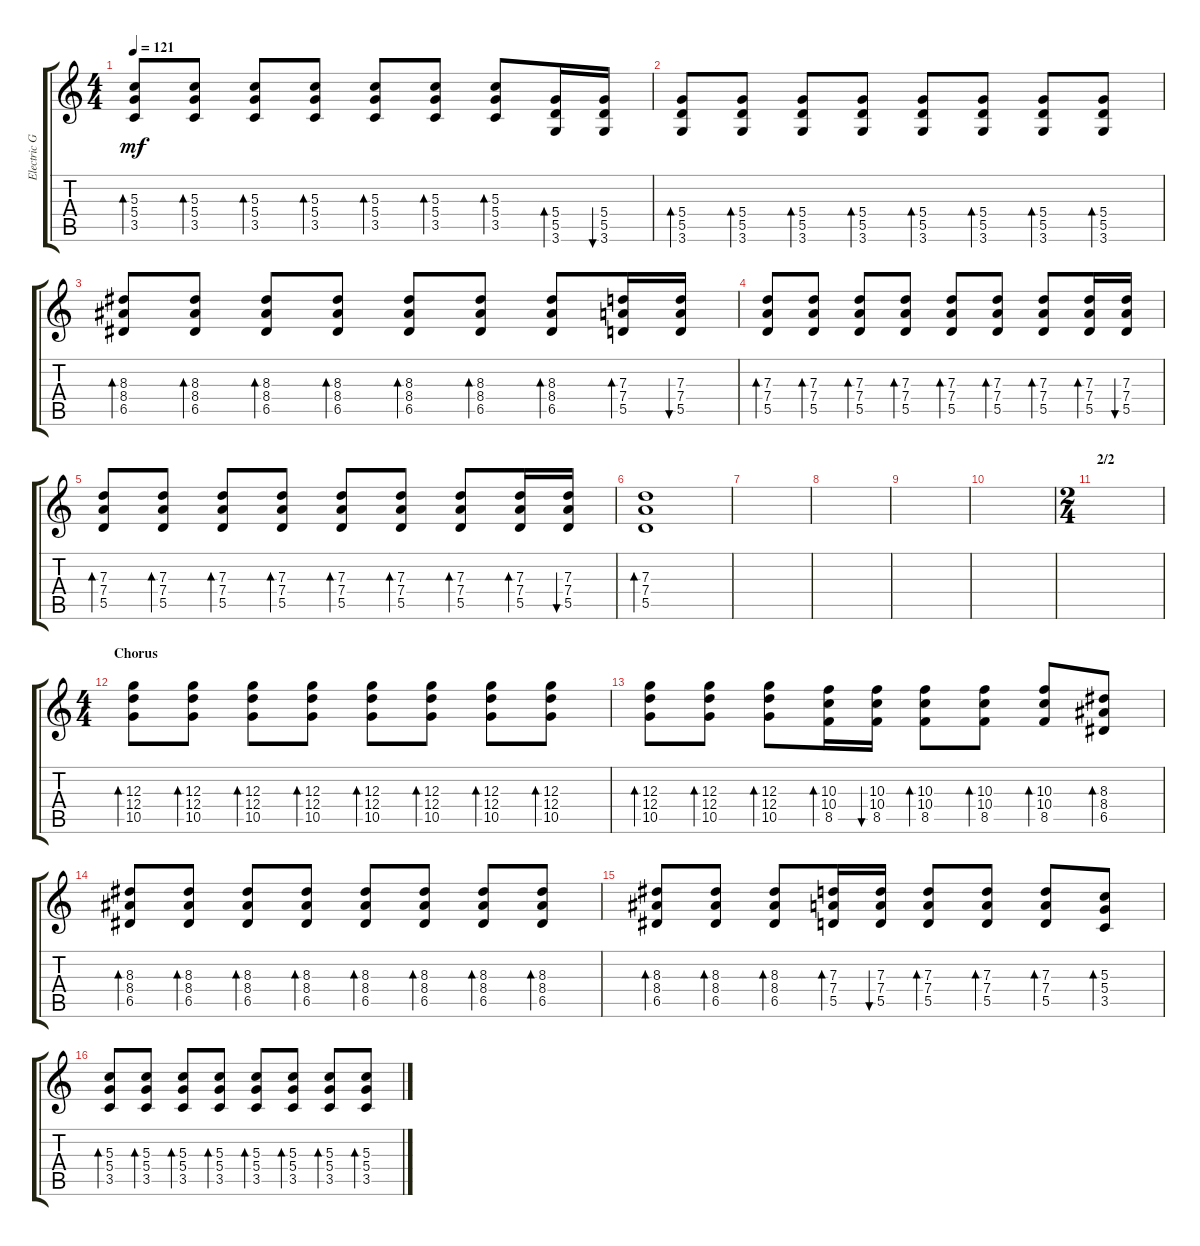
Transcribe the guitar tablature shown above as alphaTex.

\track ("Electric Guitar" "Electric G") {instrument electricguitarclean}
\staff {score tabs}
\tuning (E4 B3 G3 D3 A2 E2) {hide}
\ts (4 4)
\tempo 121
\clef g2
\ks c
(5.3 5.4 3.5).8{bd 30 dy mf} (5.3 5.4 3.5).8{bd 30} (5.3 5.4 3.5).8{bd 30} (5.3 5.4 3.5).8{bd 30} (5.3 5.4 3.5).8{bd 30} (5.3 5.4 3.5).8{bd 30} (5.3 5.4 3.5).8{bd 30} (5.4 5.5 3.6).16{bd 30} (5.4 5.5 3.6).16{bu 30} |
(5.4 5.5 3.6).8{bd 30} (5.4 5.5 3.6).8{bd 30} (5.4 5.5 3.6).8{bd 30} (5.4 5.5 3.6).8{bd 30} (5.4 5.5 3.6).8{bd 30} (5.4 5.5 3.6).8{bd 30} (5.4 5.5 3.6).8{bd 30} (5.4 5.5 3.6).8{bd 30} |
(8.3 8.4 6.5).8{bd 30} (8.3 8.4 6.5).8{bd 30} (8.3 8.4 6.5).8{bd 30} (8.3 8.4 6.5).8{bd 30} (8.3 8.4 6.5).8{bd 30} (8.3 8.4 6.5).8{bd 30} (8.3 8.4 6.5).8{bd 30} (7.3 7.4 5.5).16{bd 30} (7.3 7.4 5.5).16{bu 30} |
(7.3 7.4 5.5).8{bd 30} (7.3 7.4 5.5).8{bd 30} (7.3 7.4 5.5).8{bd 30} (7.3 7.4 5.5).8{bd 30} (7.3 7.4 5.5).8{bd 30} (7.3 7.4 5.5).8{bd 30} (7.3 7.4 5.5).8{bd 30} (7.3 7.4 5.5).16{bd 30} (7.3 7.4 5.5).16{bu 30} |
(7.3 7.4 5.5).8{bd 30} (7.3 7.4 5.5).8{bd 30} (7.3 7.4 5.5).8{bd 30} (7.3 7.4 5.5).8{bd 30} (7.3 7.4 5.5).8{bd 30} (7.3 7.4 5.5).8{bd 30} (7.3 7.4 5.5).8{bd 30} (7.3 7.4 5.5).16{bd 30} (7.3 7.4 5.5).16{bu 30} |
(7.3 7.4 5.5).1{bd 30} |
|
|
|
|
\ts (2 4)
\section ("" "2/2")
|
\ts (4 4)
\section ("" "Chorus")
(12.3 12.4 10.5).8{bd 30} (12.3 12.4 10.5).8{bd 30} (12.3 12.4 10.5).8{bd 30} (12.3 12.4 10.5).8{bd 30} (12.3 12.4 10.5).8{bd 30} (12.3 12.4 10.5).8{bd 30} (12.3 12.4 10.5).8{bd 30} (12.3 12.4 10.5).8{bd 30} |
(12.3 12.4 10.5).8{bd 30} (12.3 12.4 10.5).8{bd 30} (12.3 12.4 10.5).8{bd 30} (10.3 10.4 8.5).16{bd 30} (10.3 10.4 8.5).16{bu 30} (10.3 10.4 8.5).8{bd 30} (10.3 10.4 8.5).8{bd 30} (10.3 10.4 8.5).8{bd 30} (8.3 8.4 6.5).8{bd 30} |
(8.3 8.4 6.5).8{bd 30} (8.3 8.4 6.5).8{bd 30} (8.3 8.4 6.5).8{bd 30} (8.3 8.4 6.5).8{bd 30} (8.3 8.4 6.5).8{bd 30} (8.3 8.4 6.5).8{bd 30} (8.3 8.4 6.5).8{bd 30} (8.3 8.4 6.5).8{bd 30} |
(8.3 8.4 6.5).8{bd 30} (8.3 8.4 6.5).8{bd 30} (8.3 8.4 6.5).8{bd 30} (7.3 7.4 5.5).16{bd 30} (7.3 7.4 5.5).16{bu 30} (7.3 7.4 5.5).8{bd 30} (7.3 7.4 5.5).8{bd 30} (7.3 7.4 5.5).8{bd 30} (5.3 5.4 3.5).8{bd 30} |
(5.3 5.4 3.5).8{bd 30} (5.3 5.4 3.5).8{bd 30} (5.3 5.4 3.5).8{bd 30} (5.3 5.4 3.5).8{bd 30} (5.3 5.4 3.5).8{bd 30} (5.3 5.4 3.5).8{bd 30} (5.3 5.4 3.5).8{bd 30} (5.3 5.4 3.5).8{bd 30}
